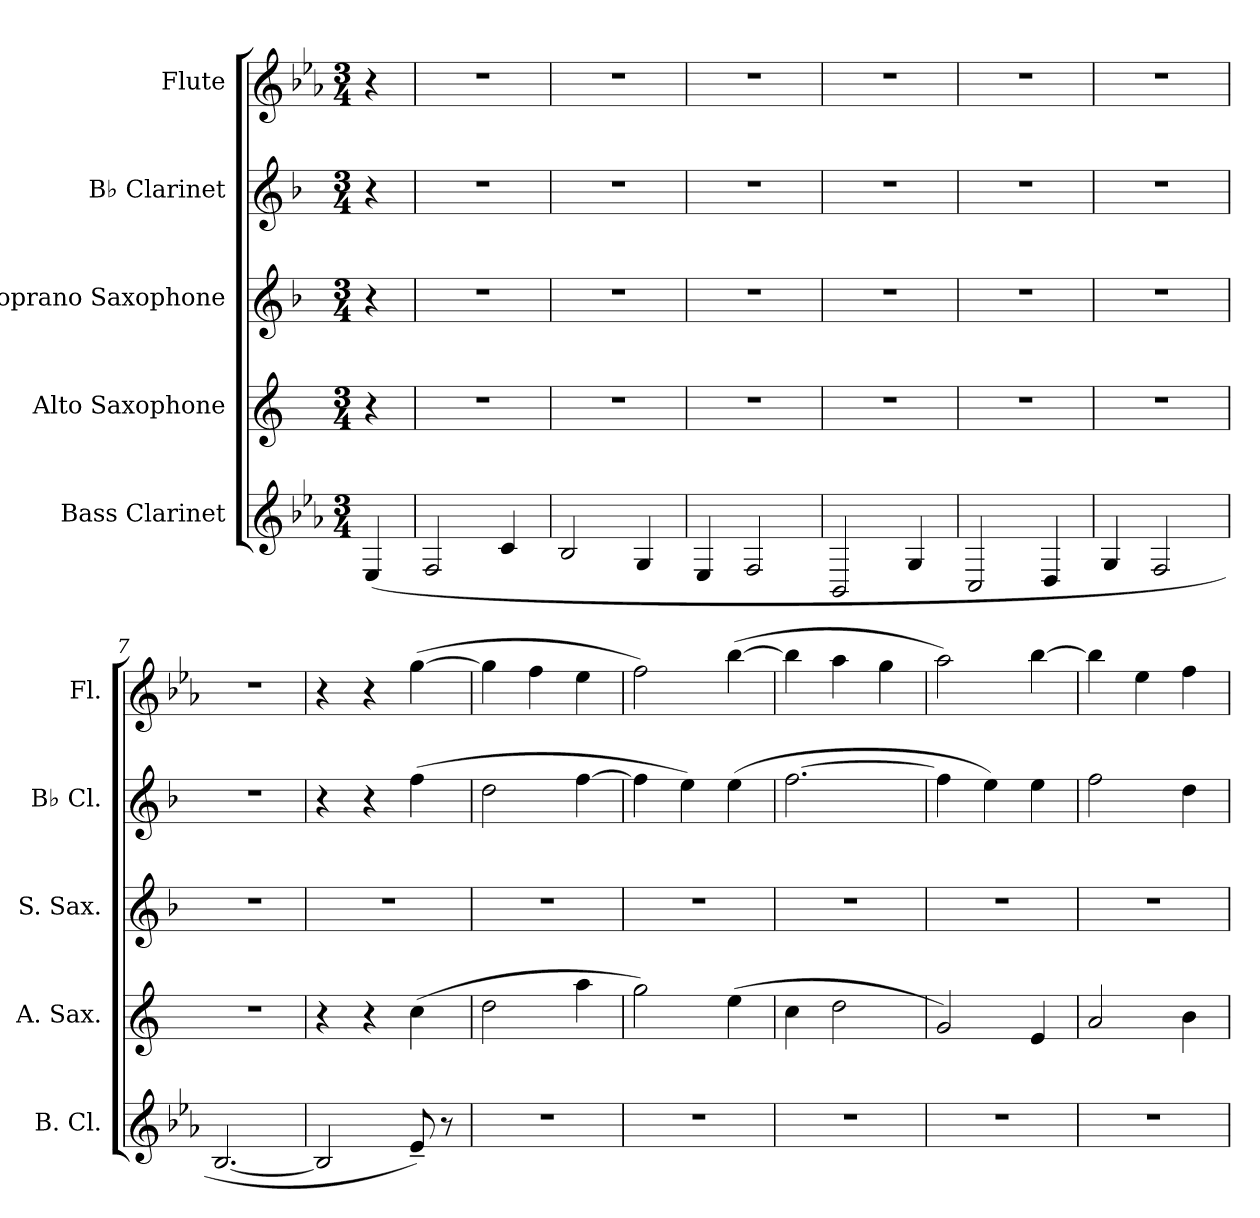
**kern	**kern	**kern	**kern	**kern
*part5	*part4	*part3	*part2	*part1
*staff5	*staff4	*staff3	*staff2	*staff1
*I"Bass Clarinet	*I"Alto Saxophone	*I"Soprano Saxophone	*I"B♭ Clarinet	*I"Flute
*I'B. Cl.	*I'A. Sax.	*I'S. Sax.	*I'B♭ Cl.	*I'Fl.
*clefG2	*clefG2	*clefG2	*clefG2	*clefG2
*ITrd8c14	*ITrd5c9	*ITrd1c2	*ITrd1c2	*
*k[b-e-a-]	*k[b-e-a-]	*k[b-e-a-]	*k[b-e-a-]	*k[b-e-a-]
*M3/4	*M3/4	*M3/4	*M3/4	*M3/4
*MM88	*MM88	*MM88	*MM88	*MM88
=	=	=	=	=
(>4EE-/	4r	4r	4r	4r
=1	=1	=1	=1	=1
2FF/	2.r	2.r	2.r	2.r
4C/	.	.	.	.
=2	=2	=2	=2	=2
2BB-/	2.r	2.r	2.r	2.r
4GG/	.	.	.	.
=3	=3	=3	=3	=3
4EE-/	2.r	2.r	2.r	2.r
2FF/	.	.	.	.
=4	=4	=4	=4	=4
2BBB-/	2.r	2.r	2.r	2.r
4GG/	.	.	.	.
=5	=5	=5	=5	=5
2CC/	2.r	2.r	2.r	2.r
4DD/	.	.	.	.
=6	=6	=6	=6	=6
4GG/	2.r	2.r	2.r	2.r
2FF/	.	.	.	.
=7	=7	=7	=7	=7
[2.BB-/	2.r	2.r	2.r	2.r
=8	=8	=8	=8	=8
2BB-/]	4r	2.r	4r	4r
.	4r	.	4r	4r
8E-~/)	(>4e-\	.	(>4ee-\	(>[4gg\
8r	.	.	.	.
=9	=9	=9	=9	=9
2.r	2f\	2.r	2cc\	4gg\]
.	.	.	.	4ff\
.	4cc\	.	[4ee-\	4ee-\
=10	=10	=10	=10	=10
2.r	2b-\)	2.r	4ee-\]	2ff\)
.	.	.	4dd\)	.
.	(>4g\	.	(>4dd\	(>[4bb-\
!!LO:LB:g=z
=11	=11	=11	=11	=11
2.r	4e-\	2.r	[2.ee-\	4bb-\]
.	2f\	.	.	4aa-\
.	.	.	.	4gg\
=12	=12	=12	=12	=12
2.r	2B-/)	2.r	4ee-\]	2aa-\)
.	.	.	4dd\)	.
.	4G/	.	4dd\	[4bb-\
=13	=13	=13	=13	=13
2.r	2c/	2.r	2ee-\	4bb-\]
.	.	.	.	4ee-\
.	4d\	.	4cc\	4ff\
=	=	=	=	=
*-	*-	*-	*-	*-
